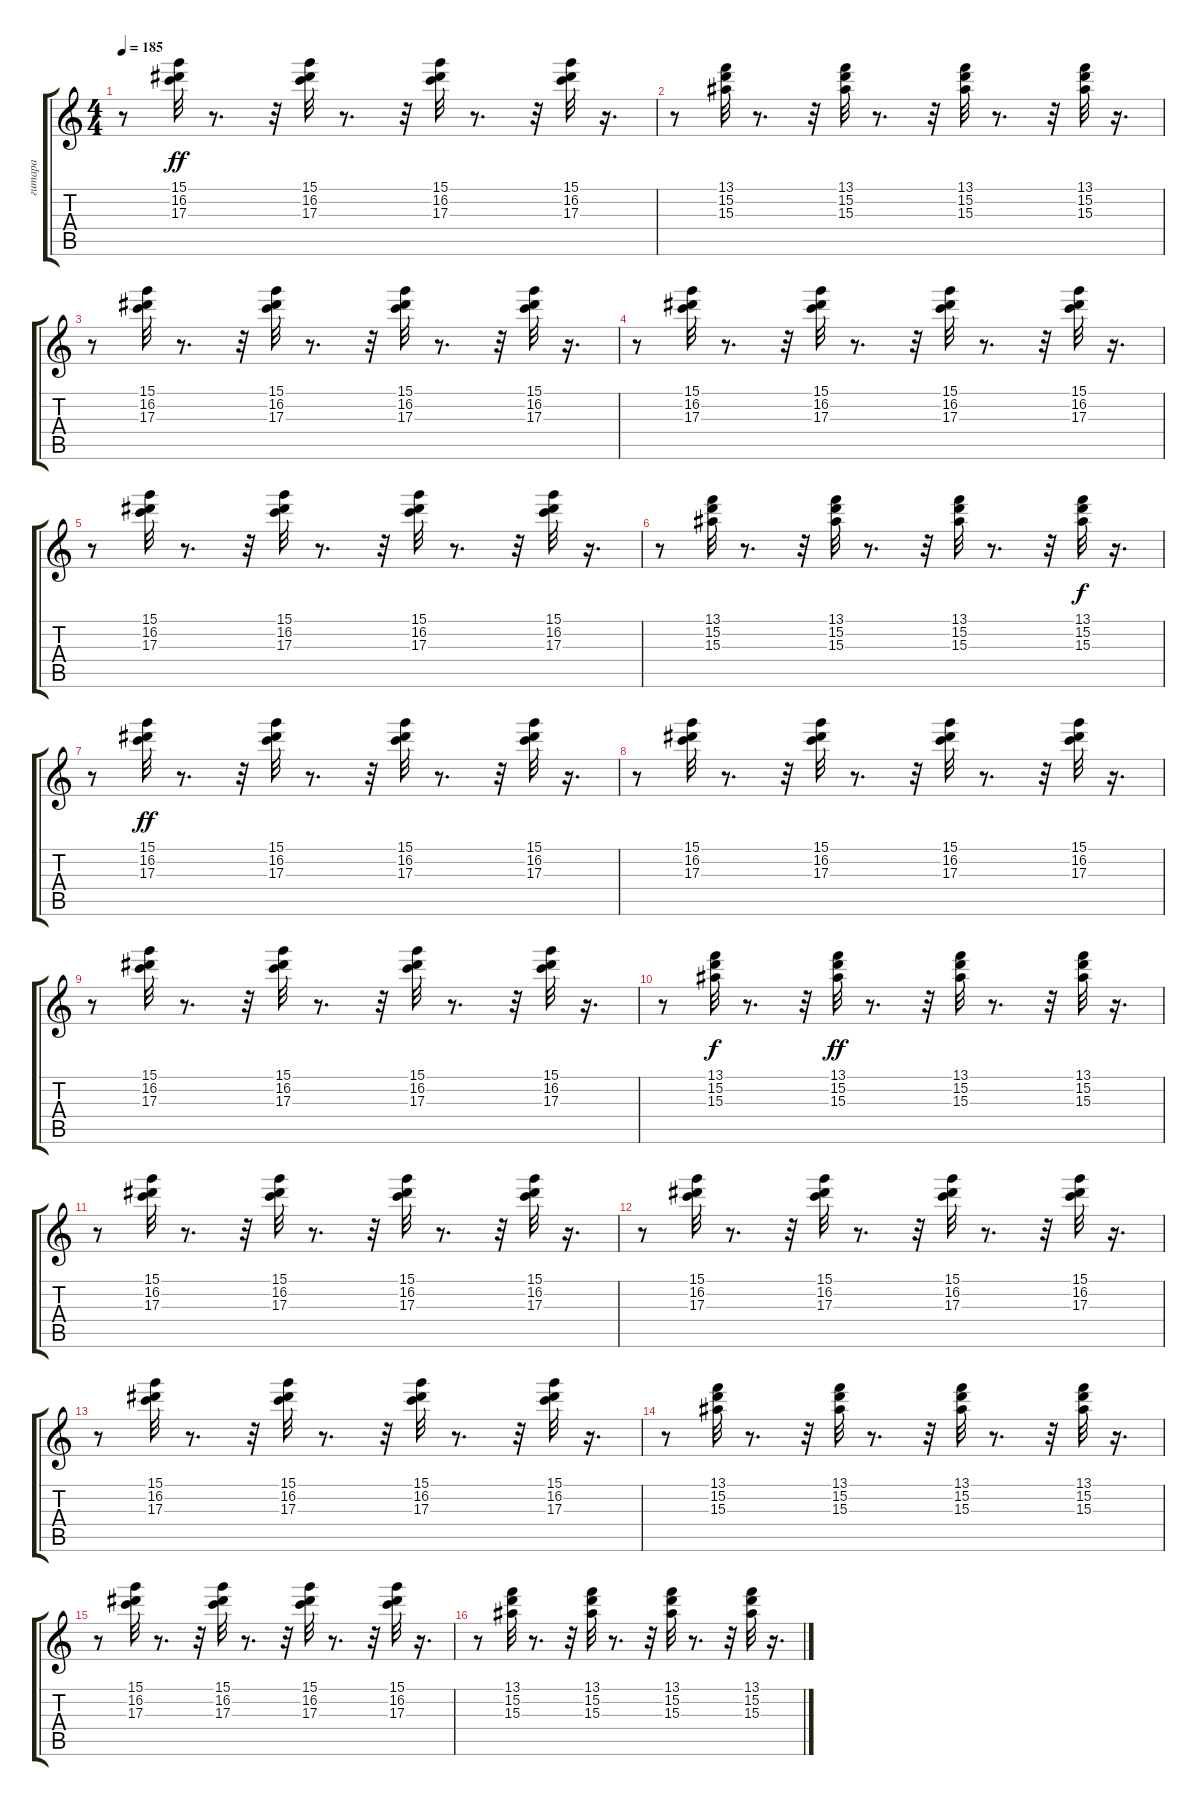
\track ("гитара" "гитара") {instrument acousticguitarsteel}
\staff {score tabs}
\tuning (E4 B3 G3 D3 A2 E2) {hide}
\ts (4 4)
\tempo 185
\clef g2
\ks c
r.8{dy ff} (15.1 16.2 17.3).32 r.8{d} r.32 (15.1 16.2 17.3).32 r.8{d} r.32 (15.1 16.2 17.3).32 r.8{d} r.32 (15.1 16.2 17.3).32 r.16{d} |
r.8 (13.1 15.2 15.3).32 r.8{d} r.32 (13.1 15.2 15.3).32 r.8{d} r.32 (13.1 15.2 15.3).32 r.8{d} r.32 (13.1 15.2 15.3).32 r.16{d} |
r.8 (15.1 16.2 17.3).32 r.8{d} r.32 (15.1 16.2 17.3).32 r.8{d} r.32 (15.1 16.2 17.3).32 r.8{d} r.32 (15.1 16.2 17.3).32 r.16{d} |
r.8 (15.1 16.2 17.3).32 r.8{d} r.32 (15.1 16.2 17.3).32 r.8{d} r.32 (15.1 16.2 17.3).32 r.8{d} r.32 (15.1 16.2 17.3).32 r.16{d} |
r.8 (15.1 16.2 17.3).32 r.8{d} r.32 (15.1 16.2 17.3).32 r.8{d} r.32 (15.1 16.2 17.3).32 r.8{d} r.32 (15.1 16.2 17.3).32 r.16{d} |
r.8 (13.1 15.2 15.3).32 r.8{d} r.32 (13.1 15.2 15.3).32 r.8{d} r.32 (13.1 15.2 15.3).32 r.8{d} r.32 (13.1 15.2 15.3).32{dy f} r.16{d} |
r.8 (15.1 16.2 17.3).32{dy ff} r.8{d} r.32 (15.1 16.2 17.3).32 r.8{d} r.32 (15.1 16.2 17.3).32 r.8{d} r.32 (15.1 16.2 17.3).32 r.16{d} |
r.8 (15.1 16.2 17.3).32 r.8{d} r.32 (15.1 16.2 17.3).32 r.8{d} r.32 (15.1 16.2 17.3).32 r.8{d} r.32 (15.1 16.2 17.3).32 r.16{d} |
r.8 (15.1 16.2 17.3).32 r.8{d} r.32 (15.1 16.2 17.3).32 r.8{d} r.32 (15.1 16.2 17.3).32 r.8{d} r.32 (15.1 16.2 17.3).32 r.16{d} |
r.8 (13.1 15.2 15.3).32{dy f} r.8{d} r.32 (13.1 15.2 15.3).32{dy ff} r.8{d} r.32 (13.1 15.2 15.3).32 r.8{d} r.32 (13.1 15.2 15.3).32 r.16{d} |
r.8 (15.1 16.2 17.3).32 r.8{d} r.32 (15.1 16.2 17.3).32 r.8{d} r.32 (15.1 16.2 17.3).32 r.8{d} r.32 (15.1 16.2 17.3).32 r.16{d} |
r.8 (15.1 16.2 17.3).32 r.8{d} r.32 (15.1 16.2 17.3).32 r.8{d} r.32 (15.1 16.2 17.3).32 r.8{d} r.32 (15.1 16.2 17.3).32 r.16{d} |
r.8 (15.1 16.2 17.3).32 r.8{d} r.32 (15.1 16.2 17.3).32 r.8{d} r.32 (15.1 16.2 17.3).32 r.8{d} r.32 (15.1 16.2 17.3).32 r.16{d} |
r.8 (13.1 15.2 15.3).32 r.8{d} r.32 (13.1 15.2 15.3).32 r.8{d} r.32 (13.1 15.2 15.3).32 r.8{d} r.32 (13.1 15.2 15.3).32 r.16{d} |
r.8 (15.1 16.2 17.3).32 r.8{d} r.32 (15.1 16.2 17.3).32 r.8{d} r.32 (15.1 16.2 17.3).32 r.8{d} r.32 (15.1 16.2 17.3).32 r.16{d} |
r.8 (13.1 15.2 15.3).32 r.8{d} r.32 (13.1 15.2 15.3).32 r.8{d} r.32 (13.1 15.2 15.3).32 r.8{d} r.32 (13.1 15.2 15.3).32 r.16{d}
